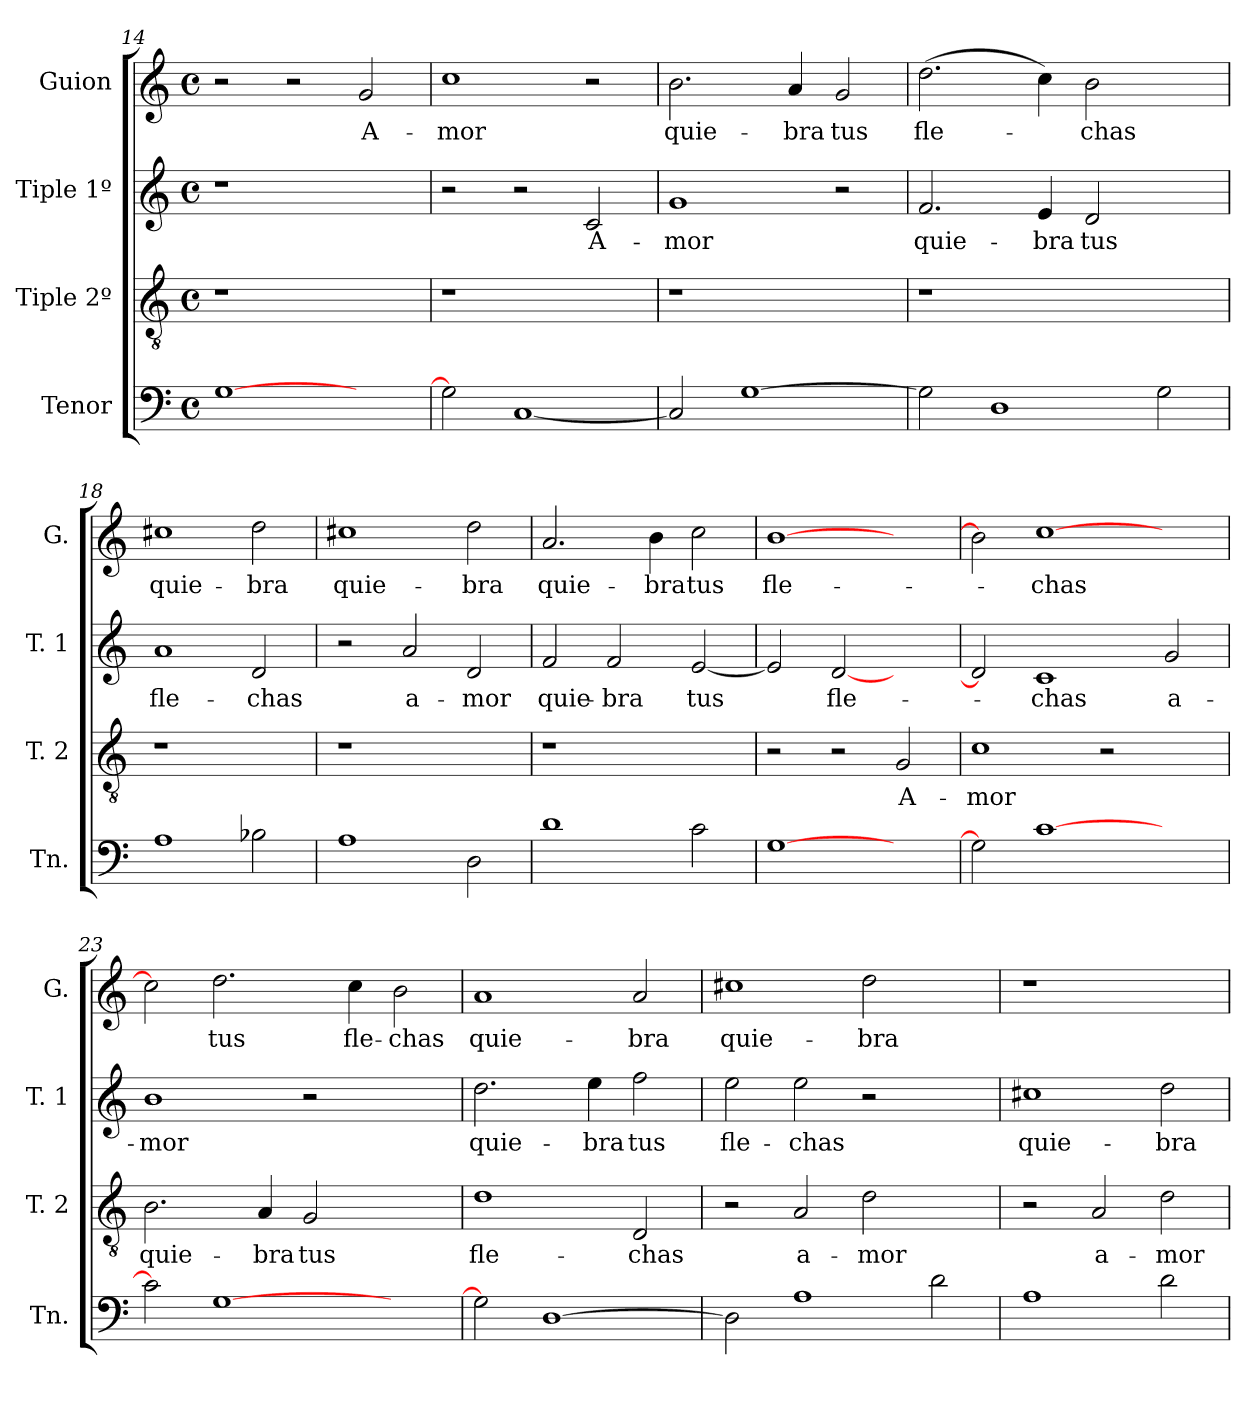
**kern	**kern	**text	**kern	**text	**kern	**text
*part4	*part3	*part3	*part2	*part2	*part1	*part1
*staff4	*staff3	*staff3	*staff2	*staff2	*staff1	*staff1
*I"Tenor	*I"Tiple 2º	*	*I"Tiple 1º	*	*I"Guion	*
*I'Tn.	*I'T. 2	*	*I'T. 1	*	*I'G.	*
!!LO:LB:g=z
*clefF4	*clefGv2	*	*clefG2	*	*clefG2	*
*M4/4	*M4/4	*	*M4/4	*	*M4/4	*
*met(c)	*met(c)	*	*met(c)	*	*met(c)	*
=14	=14	=14	=14	=14	=14	=14
[1G	1r	.	1r	.	2r	.
.	.	.	.	.	2r	.
2ryy	2ryy	.	2ryy	.	2g	A-
=15	=15	=15	=15	=15	=15	=15
2G]	1r	.	2r	.	1cc	-mor
[1C	.	.	2r	.	.	.
.	2ryy	.	2c	A-	2r	.
=16	=16	=16	=16	=16	=16	=16
2C]	1r	.	1g	-mor	2.b	quie-
[1G	.	.	.	.	.	.
.	.	.	.	.	4a	-bra
.	2ryy	.	2r	.	2g	tus
=17	=17	=17	=17	=17	=17	=17
2G]	1r	.	2.f	quie-	(2.dd	fle-
1D	.	.	.	.	.	.
.	.	.	4e	-bra	4cc)	.
.	2ryy	.	2d	tus	2b	-chas
2G	2ryy	.	2ryy	.	2ryy	.
=18	=18	=18	=18	=18	=18	=18
1A	1r	.	1a	fle-	1cc#X	quie-
2B-X	2ryy	.	2d	-chas	2dd	-bra
=19	=19	=19	=19	=19	=19	=19
1A	1r	.	2r	.	1cc#X	quie-
.	.	.	2a	a-	.	.
2D	2ryy	.	2d	-mor	2dd	-bra
=20	=20	=20	=20	=20	=20	=20
1d	1r	.	2f	quie-	2.a	quie-
.	.	.	2f	-bra	.	.
.	.	.	.	.	4b	-bra
2c	2ryy	.	[2e	tus	2cc	tus
=21	=21	=21	=21	=21	=21	=21
[1G	2r	.	2e]	.	[1b	fle-
.	2r	.	[2d	fle-	.	.
2ryy	2G	A-	2ryy	.	2ryy	.
=22	=22	=22	=22	=22	=22	=22
2G]	1c	-mor	2d]	.	2b]	.
[1c	.	.	1c	-chas	[1cc	-chas
.	2r	.	.	.	.	.
2ryy	2ryy	.	2g	a-	2ryy	.
=23	=23	=23	=23	=23	=23	=23
2c]	2.B	quie-	1b	-mor	2cc]	.
[1G	.	.	.	.	2.dd	tus
.	4A	-bra	.	.	.	.
.	2G	tus	2r	.	.	.
.	.	.	.	.	4cc	fle-
2ryy	2ryy	.	2ryy	.	2b	-chas
=24	=24	=24	=24	=24	=24	=24
2G]	1d	fle-	2.dd	quie-	1a	quie-
[1D	.	.	.	.	.	.
.	.	.	4ee	-bra	.	.
.	2D	-chas	2ff	tus	2a	-bra
=25	=25	=25	=25	=25	=25	=25
2D]	2r	.	2ee	fle-	1cc#X	quie-
1A	2A	a-	2ee	-chas	.	.
.	2d	-mor	2r	.	2dd	-bra
2d	2ryy	.	2ryy	.	2ryy	.
=26	=26	=26	=26	=26	=26	=26
1A	2r	.	1cc#X	quie-	1r	.
.	2A	a-	.	.	.	.
2d	2d	-mor	2dd	-bra	2ryy	.
=	=	=	=	=	=	=
*-	*-	*-	*-	*-	*-	*-
